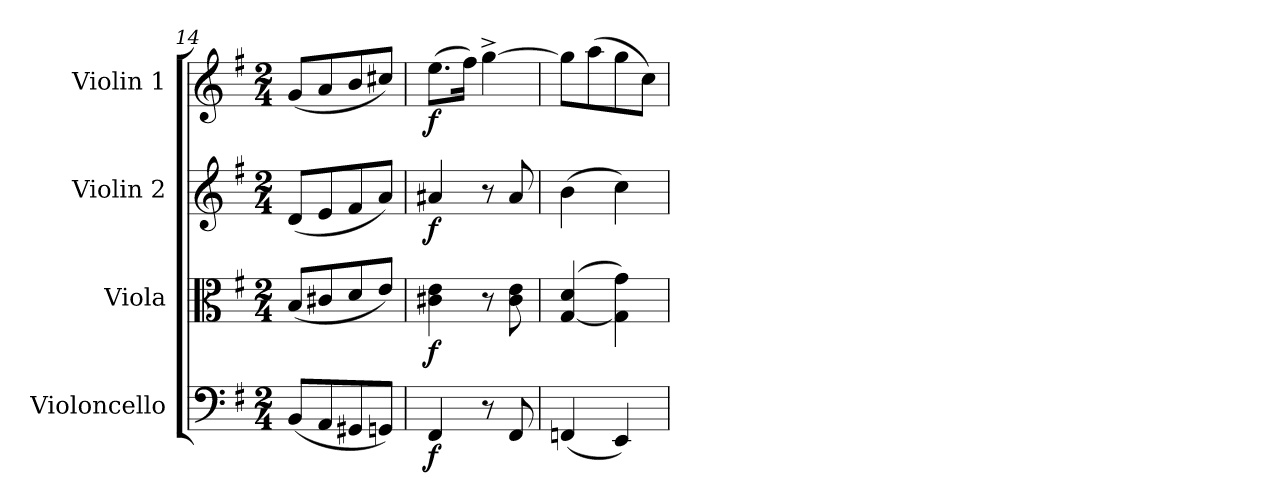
**kern	**dynam	**kern	**dynam	**kern	**dynam	**kern	**dynam
*part4	*part4	*part3	*part3	*part2	*part2	*part1	*part1
*staff4	*staff4	*staff3	*staff3	*staff2	*staff2	*staff1	*staff1
*I"Violoncello	*	*I"Viola	*	*I"Violin 2	*	*I"Violin 1	*
*I'Vc	*	*I'Vla	*	*I'Vln	*	*I'Vln	*
*clefF4	*	*clefC3	*	*clefG2	*	*clefG2	*
*k[f#]	*	*k[f#]	*	*k[f#]	*	*k[f#]	*
*M2/4	*	*M2/4	*	*M2/4	*	*M2/4	*
=14	=14	=14	=14	=14	=14	=14	=14
(8BB/L	.	(8B/L	.	(8d/L	.	(8g/L	.
8AA/	.	8c#X/	.	8e/	.	8a/	.
8GG#X/	.	8d/	.	8f#/	.	8b/	.
8GGn/J)	.	8e/J)	.	8a/J)	.	8cc#X/J)	.
=15	=15	=15	=15	=15	=15	=15	=15
!	!LO:DY:b	!	!LO:DY:b	!	!LO:DY:b	!	!LO:DY:b
4FF#/	f	4c#X\ 4e\	f	4a#X/	f	(8.ee\L	f
.	.	.	.	.	.	16ff#\Jk)	.
8r	.	8r	.	8r	.	[4gg^\	.
8FF#/	.	8c#\ 8e\	.	8a#/	.	.	.
!!LO:LB:g=z
=16	=16	=16	=16	=16	=16	=16	=16
(4FFn/	.	([4G/ 4d/	.	(4b\	.	8gg\L]	.
.	.	.	.	.	.	(8aa\	.
4EE/)	.	4G\] 4g\)	.	4cc\)	.	8gg\	.
.	.	.	.	.	.	8cc\J)	.
=	=	=	=	=	=	=	=
*-	*-	*-	*-	*-	*-	*-	*-
